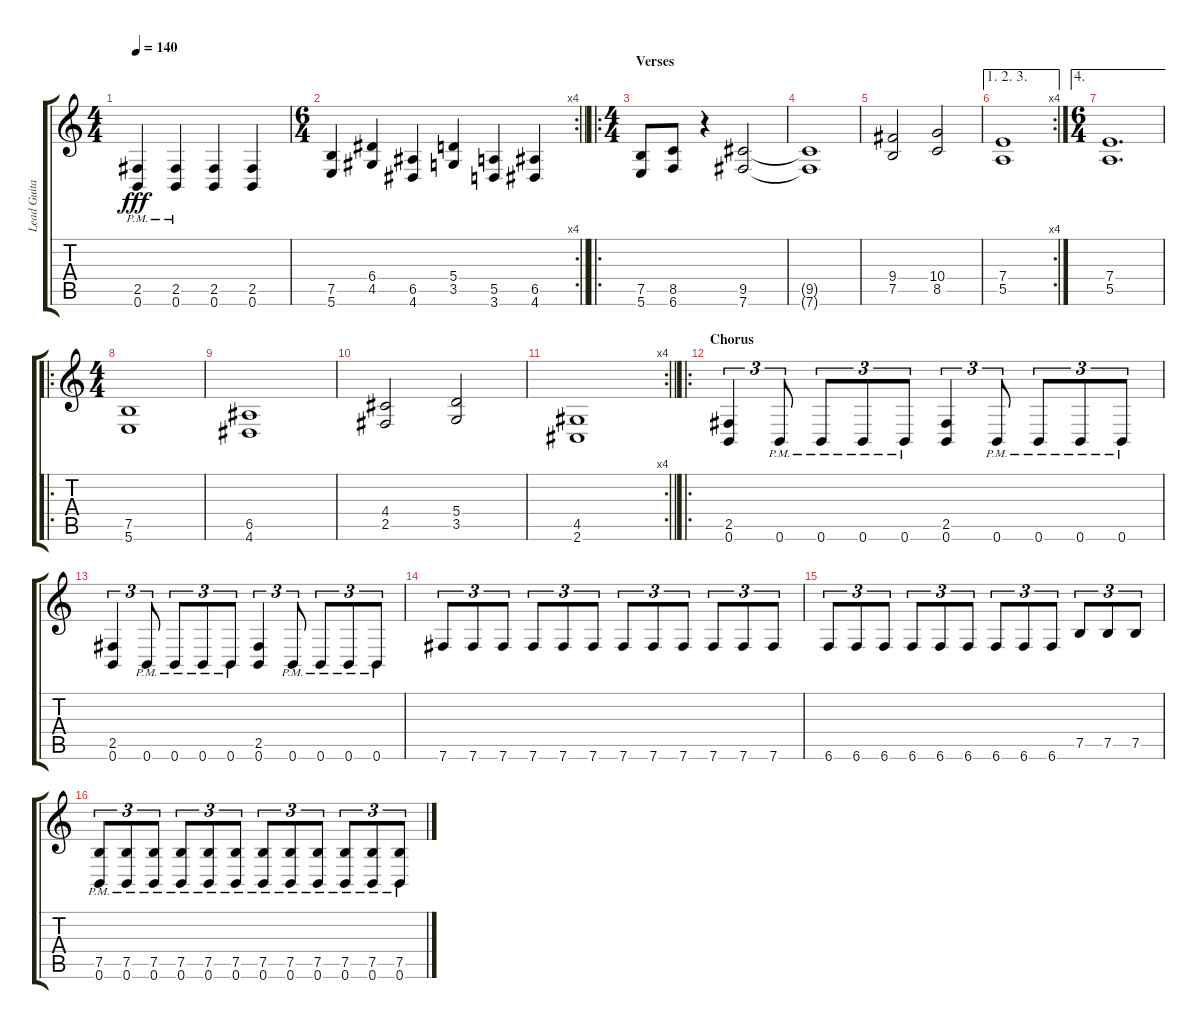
\track ("Lead Guitar" "Lead Guita") {instrument distortionguitar}
\staff {score tabs}
\tuning (B3 Gb3 D3 A2 E2 B1) {hide}
\ts (4 4)
\tempo 140
\clef g2
\ks c
(2.5{pm} 0.6{pm}).4{dy fff} (2.5{pm} 0.6{pm}).4 (2.5 0.6).4 (2.5 0.6).4 |
\rc 4
\ts (6 4)
\barLineRight lightlight
(7.5 5.6).4 (6.4 4.5).4 (6.5 4.6).4 (5.4 3.5).4 (5.5 3.6).4 (6.5 4.6).4 |
\ro
\ts (4 4)
\section ("" "Verses")
(7.5 5.6).8 (8.5 6.6).8 r.4 (9.5 7.6).2 |
(9.5{t} 7.6{t}).1 |
(9.4 7.5).2 (10.4 8.5).2 |
\ae (1 2 3)
\rc 4
(7.4 5.5).1 |
\ae 4
\ts (6 4)
(7.4 5.5).1{d} |
\ro
\ts (4 4)
(7.5 5.6).1 |
(6.5 4.6).1 |
(4.4 2.5).2 (5.4 3.5).2 |
\rc 4
\barLineRight lightlight
(4.5 2.6).1 |
\ro
\section ("" "Chorus")
(2.5 0.6).4{tu (3 2)} 0.6{pm}.8{tu (3 2)} 0.6{pm}.8{tu (3 2)} 0.6{pm}.8{tu (3 2)} 0.6{pm}.8{tu (3 2)} (2.5 0.6).4{tu (3 2)} 0.6{pm}.8{tu (3 2)} 0.6{pm}.8{tu (3 2)} 0.6{pm}.8{tu (3 2)} 0.6{pm}.8{tu (3 2)} |
(2.5 0.6).4{tu (3 2)} 0.6{pm}.8{tu (3 2)} 0.6{pm}.8{tu (3 2)} 0.6{pm}.8{tu (3 2)} 0.6{pm}.8{tu (3 2)} (2.5 0.6).4{tu (3 2)} 0.6{pm}.8{tu (3 2)} 0.6{pm}.8{tu (3 2)} 0.6{pm}.8{tu (3 2)} 0.6{pm}.8{tu (3 2)} |
7.6.8{tu (3 2)} 7.6.8{tu (3 2)} 7.6.8{tu (3 2)} 7.6.8{tu (3 2)} 7.6.8{tu (3 2)} 7.6.8{tu (3 2)} 7.6.8{tu (3 2)} 7.6.8{tu (3 2)} 7.6.8{tu (3 2)} 7.6.8{tu (3 2)} 7.6.8{tu (3 2)} 7.6.8{tu (3 2)} |
6.6.8{tu (3 2)} 6.6.8{tu (3 2)} 6.6.8{tu (3 2)} 6.6.8{tu (3 2)} 6.6.8{tu (3 2)} 6.6.8{tu (3 2)} 6.6.8{tu (3 2)} 6.6.8{tu (3 2)} 6.6.8{tu (3 2)} 7.5.8{tu (3 2)} 7.5.8{tu (3 2)} 7.5.8{tu (3 2)} |
(7.5{pm} 0.6{pm}).8{tu (3 2)} (7.5{pm} 0.6{pm}).8{tu (3 2)} (7.5{pm} 0.6{pm}).8{tu (3 2)} (7.5{pm} 0.6{pm}).8{tu (3 2)} (7.5{pm} 0.6{pm}).8{tu (3 2)} (7.5{pm} 0.6{pm}).8{tu (3 2)} (7.5{pm} 0.6{pm}).8{tu (3 2)} (7.5{pm} 0.6{pm}).8{tu (3 2)} (7.5{pm} 0.6{pm}).8{tu (3 2)} (7.5{pm} 0.6{pm}).8{tu (3 2)} (7.5{pm} 0.6{pm}).8{tu (3 2)} (7.5{pm} 0.6{pm}).8{tu (3 2)}
